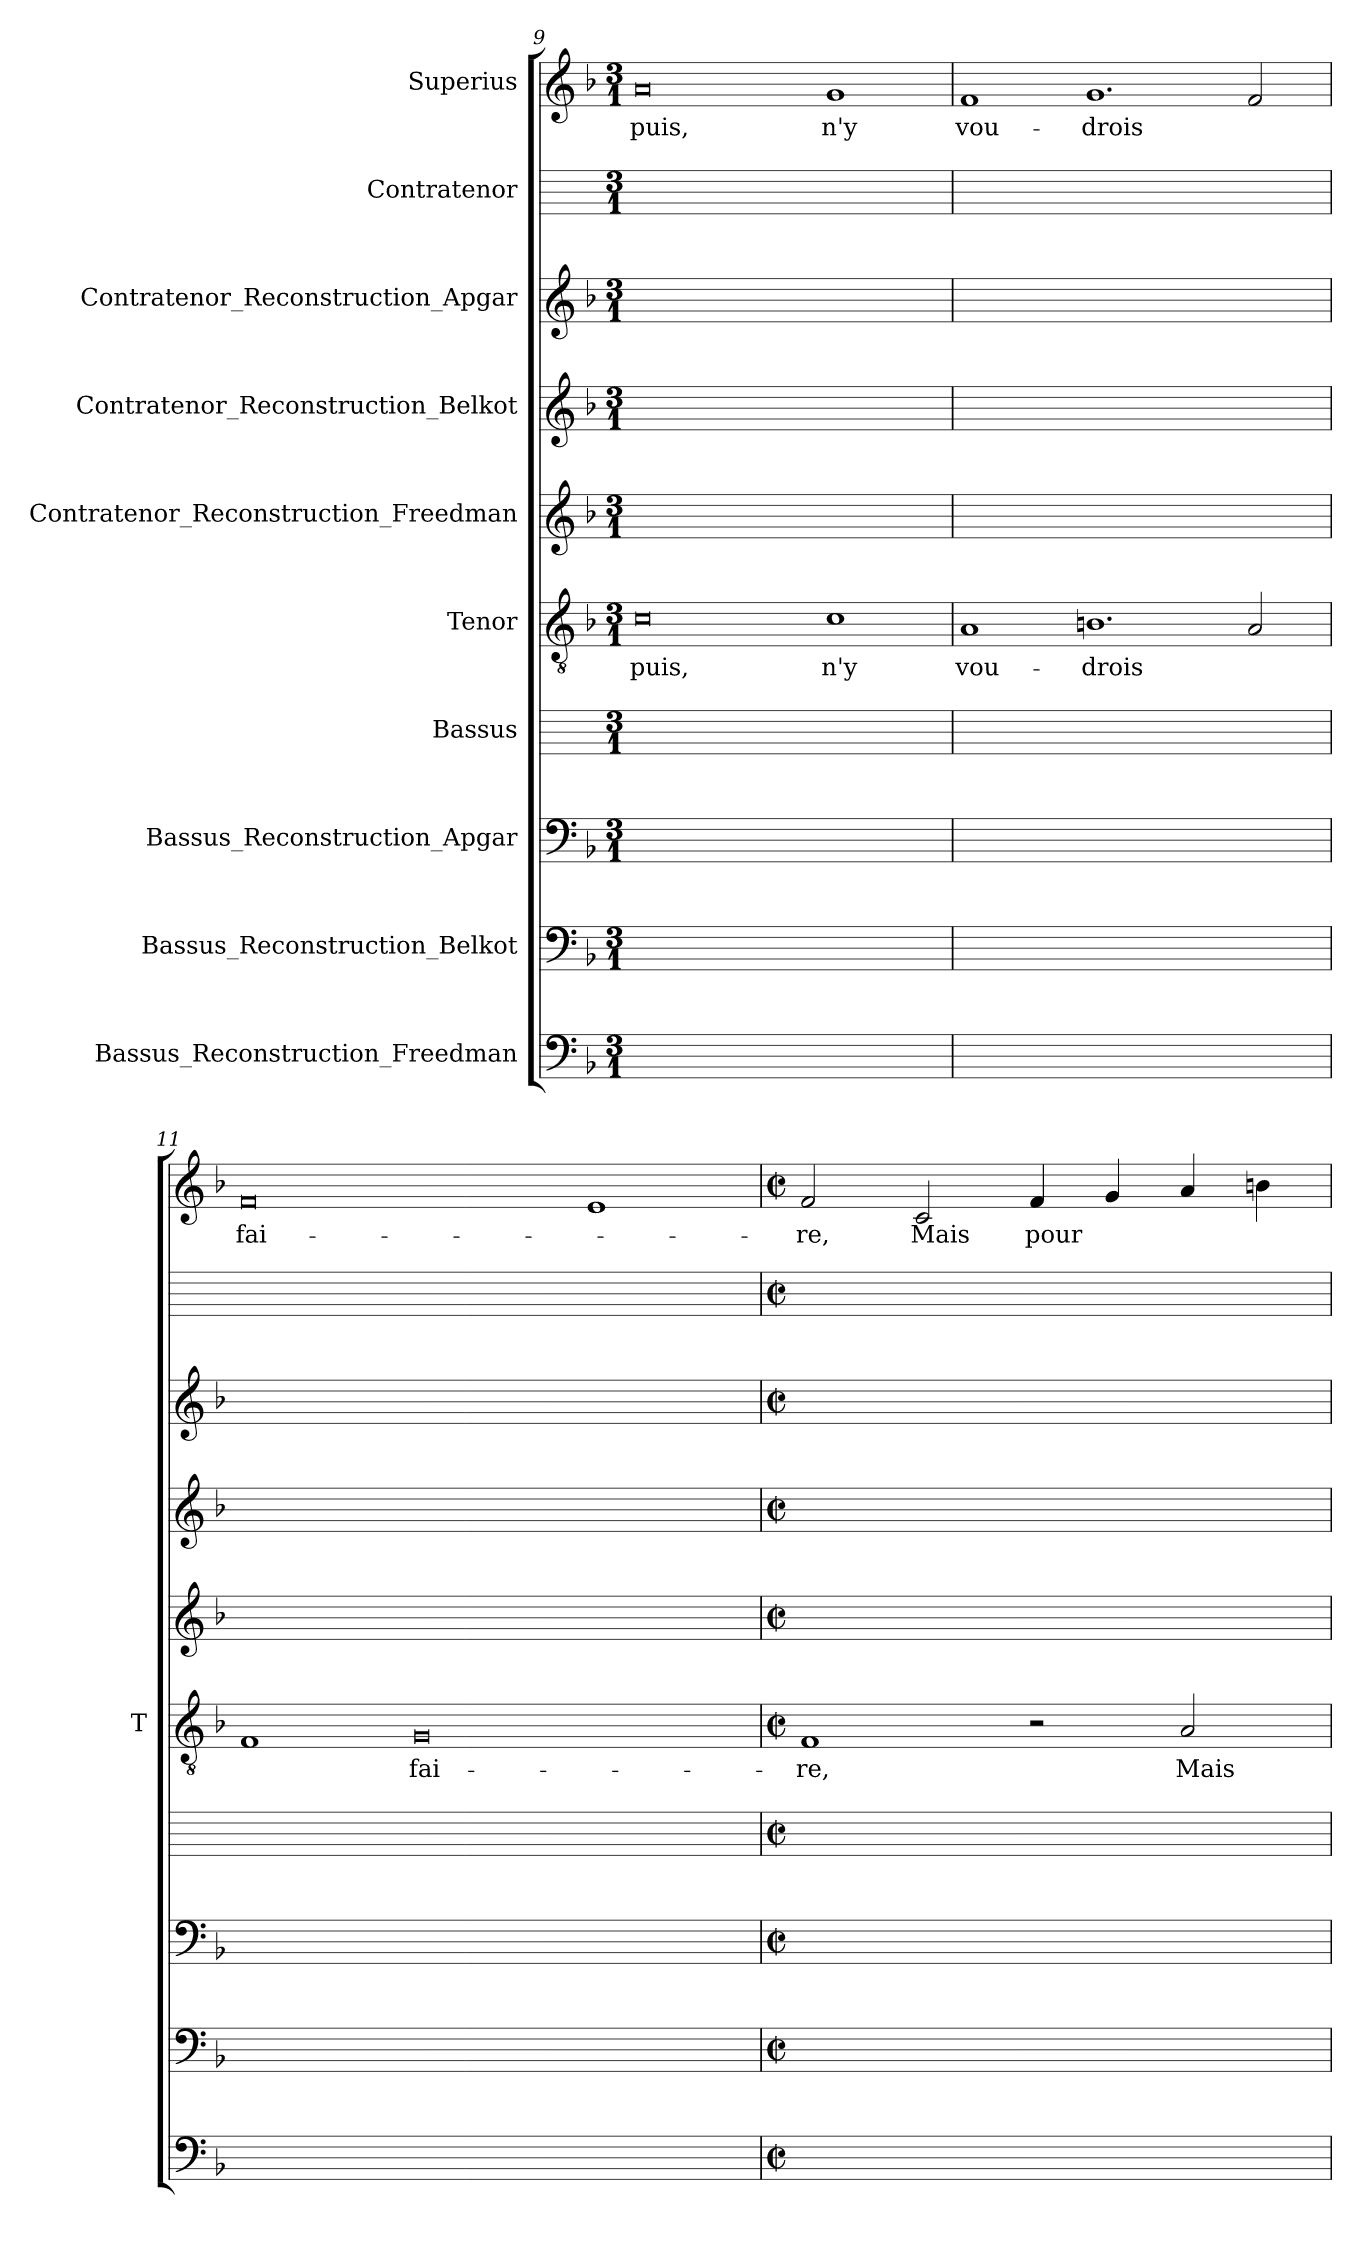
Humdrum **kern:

**kern	**kern	**kern	**kern	**kern	**text	**kern	**kern	**kern	**kern	**kern	**text
*part10	*part9	*part8	*part7	*part6	*part6	*part5	*part4	*part3	*part2	*part1	*part1
*staff10	*staff9	*staff8	*staff7	*staff6	*staff6	*staff5	*staff4	*staff3	*staff2	*staff1	*staff1
*I"Bassus_Reconstruction_Freedman	*I"Bassus_Reconstruction_Belkot	*I"Bassus_Reconstruction_Apgar	*I"Bassus	*I"Tenor	*	*I"Contratenor_Reconstruction_Freedman	*I"Contratenor_Reconstruction_Belkot	*I"Contratenor_Reconstruction_Apgar	*I"Contratenor	*I"Superius	*
*	*	*	*	*I'T	*	*	*	*	*	*	*
*clefF4	*clefF4	*clefF4	*	*clefGv2	*	*clefG2	*clefG2	*clefG2	*	*clefG2	*
*k[b-]	*k[b-]	*k[b-]	*	*k[b-]	*	*k[b-]	*k[b-]	*k[b-]	*	*k[b-]	*
*F:	*F:	*F:	*	*F:	*	*F:	*F:	*F:	*	*F:	*
*M3/1	*M3/1	*M3/1	*M3/1	*M3/1	*	*M3/1	*M3/1	*M3/1	*M3/1	*M3/1	*
=9	=9	=9	=9	=9	=9	=9	=9	=9	=9	=9	=9
0.ryy	0.ryy	0.ryy	0.ryy	0c	-puis,	0.ryy	0.ryy	0.ryy	0.ryy	0a	-puis,
.	.	.	.	1c	-n'y	.	.	.	.	1g	-n'y
!!LO:PB:g=z
=10	=10	=10	=10	=10	=10	=10	=10	=10	=10	=10	=10
0.ryy	0.ryy	0.ryy	0.ryy	1A	vou-	0.ryy	0.ryy	0.ryy	0.ryy	1f	vou-
.	.	.	.	1.B	-drois	.	.	.	.	1.g	-drois
.	.	.	.	2A	.	.	.	.	.	2f	.
=11	=11	=11	=11	=11	=11	=11	=11	=11	=11	=11	=11
0.ryy	0.ryy	0.ryy	0.ryy	1F	.	0.ryy	0.ryy	0.ryy	0.ryy	0f	fai-
.	.	.	.	0G	fai-	.	.	.	.	.	.
.	.	.	.	.	.	.	.	.	.	1e	.
=12	=12	=12	=12	=12	=12	=12	=12	=12	=12	=12	=12
*M2/2	*M2/2	*M2/2	*M2/2	*M2/2	*	*M2/2	*M2/2	*M2/2	*M2/2	*M2/2	*
*met(c|)	*met(c|)	*met(c|)	*met(c|)	*met(c|)	*	*met(c|)	*met(c|)	*met(c|)	*met(c|)	*met(c|)	*
0ryy	0ryy	0ryy	0ryy	1F	-re,	0ryy	0ryy	0ryy	0ryy	2f	-re,
.	.	.	.	.	.	.	.	.	.	2c	-Mais
.	.	.	.	2r	.	.	.	.	.	4f	-pour
.	.	.	.	.	.	.	.	.	.	4g	.
.	.	.	.	2A	-Mais	.	.	.	.	4a	.
.	.	.	.	.	.	.	.	.	.	4b	.
=	=	=	=	=	=	=	=	=	=	=	=
*-	*-	*-	*-	*-	*-	*-	*-	*-	*-	*-	*-
